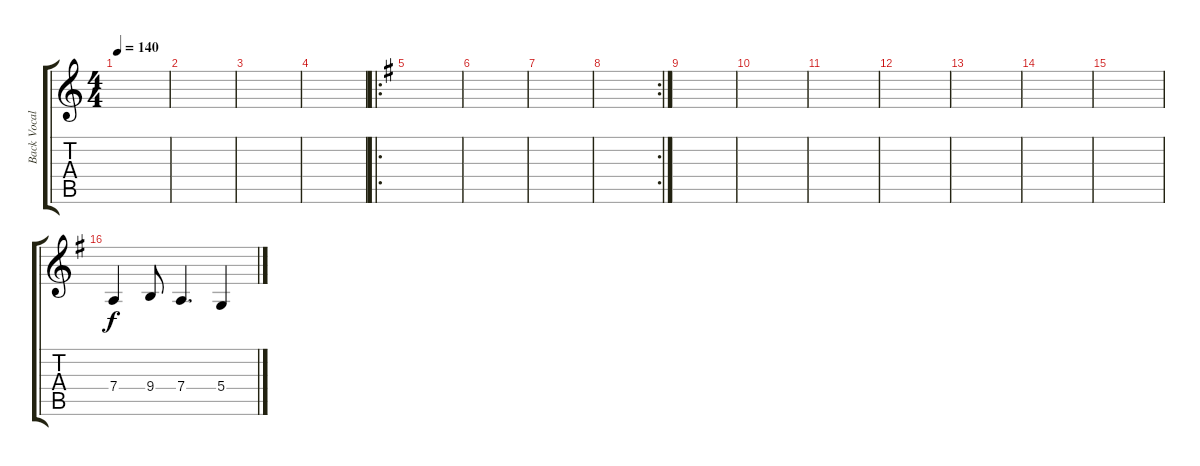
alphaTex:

\track ("Back Vocals" "Back Vocal") {instrument choiraahs}
\staff {score tabs}
\tuning (E4 B3 G3 D3 A2 E2) {hide}
\ts (4 4)
\tempo 140
\clef g2
\ks c
|
|
|
|
\ro
\ks eminor
|
|
|
\rc 2
|
|
|
|
|
|
|
|
7.4.4 9.4.8 7.4.4{d} 5.4.4
